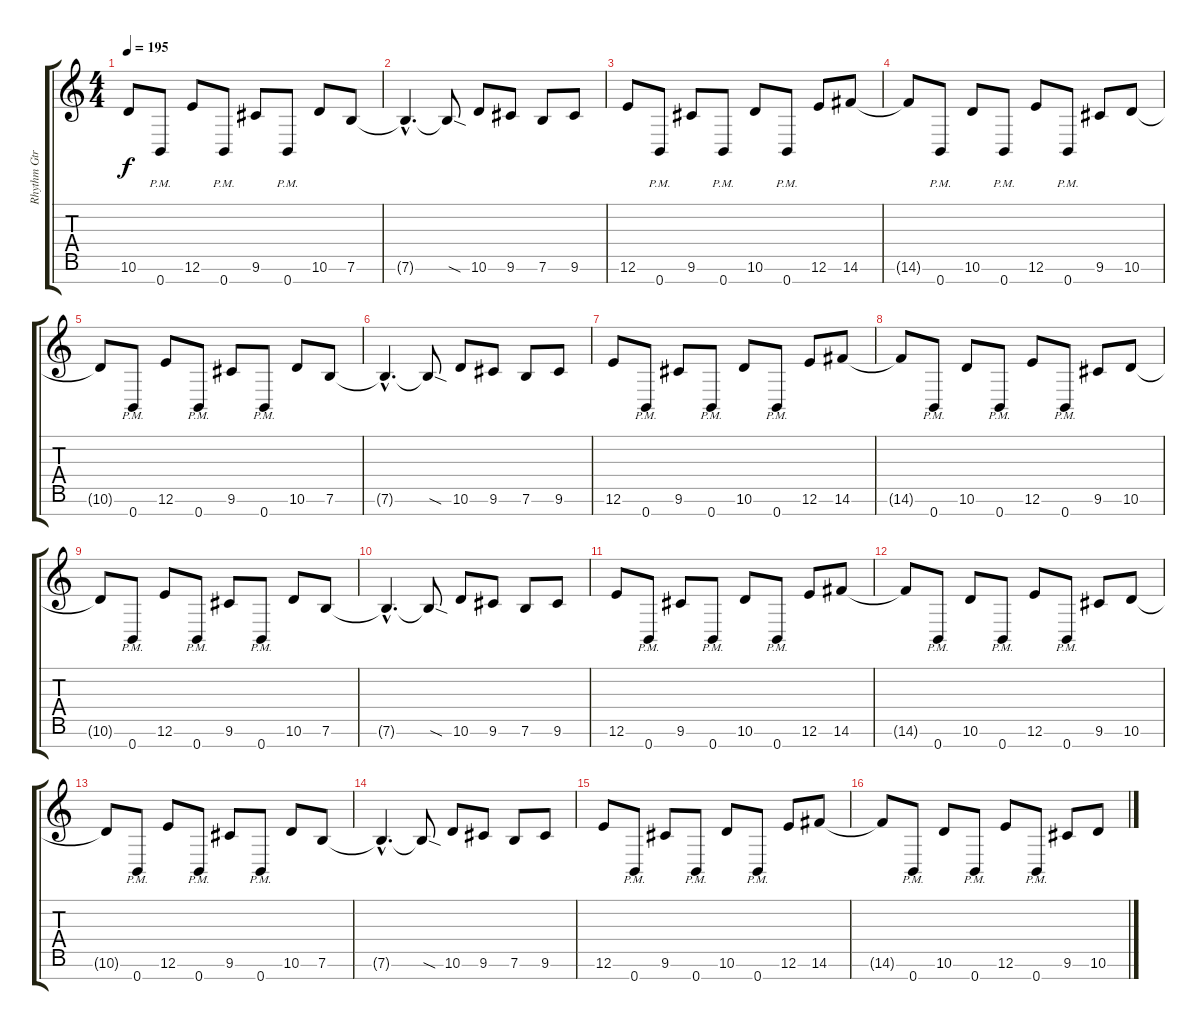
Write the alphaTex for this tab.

\track ("Rhythm Gtr." "Rhythm Gtr") {instrument distortionguitar}
\staff {score tabs}
\tuning (E4 B3 G3 D3 A2 E2 B1) {hide}
\ts (4 4)
\tempo 195
\clef g2
\ks c
10.6{t}.8{dy f} 0.7{pm}.8 12.6.8 0.7{pm}.8 9.6.8 0.7{pm}.8 10.6.8 7.6.8 |
7.6{hac t}.4{d} 7.6{sod t}.8 10.6.8 9.6.8 7.6.8 9.6.8 |
12.6.8 0.7{pm}.8 9.6.8 0.7{pm}.8 10.6.8 0.7{pm}.8 12.6.8 14.6.8 |
14.6{t}.8 0.7{pm}.8 10.6.8 0.7{pm}.8 12.6.8 0.7{pm}.8 9.6.8 10.6.8 |
10.6{t}.8 0.7{pm}.8 12.6.8 0.7{pm}.8 9.6.8 0.7{pm}.8 10.6.8 7.6.8 |
7.6{hac t}.4{d} 7.6{sod t}.8 10.6.8 9.6.8 7.6.8 9.6.8 |
12.6.8 0.7{pm}.8 9.6.8 0.7{pm}.8 10.6.8 0.7{pm}.8 12.6.8 14.6.8 |
14.6{t}.8 0.7{pm}.8 10.6.8 0.7{pm}.8 12.6.8 0.7{pm}.8 9.6.8 10.6.8 |
10.6{t}.8 0.7{pm}.8 12.6.8 0.7{pm}.8 9.6.8 0.7{pm}.8 10.6.8 7.6.8 |
7.6{hac t}.4{d} 7.6{sod t}.8 10.6.8 9.6.8 7.6.8 9.6.8 |
12.6.8 0.7{pm}.8 9.6.8 0.7{pm}.8 10.6.8 0.7{pm}.8 12.6.8 14.6.8 |
14.6{t}.8 0.7{pm}.8 10.6.8 0.7{pm}.8 12.6.8 0.7{pm}.8 9.6.8 10.6.8 |
10.6{t}.8 0.7{pm}.8 12.6.8 0.7{pm}.8 9.6.8 0.7{pm}.8 10.6.8 7.6.8 |
7.6{hac t}.4{d} 7.6{sod t}.8 10.6.8 9.6.8 7.6.8 9.6.8 |
12.6.8 0.7{pm}.8 9.6.8 0.7{pm}.8 10.6.8 0.7{pm}.8 12.6.8 14.6.8 |
14.6{t}.8 0.7{pm}.8 10.6.8 0.7{pm}.8 12.6.8 0.7{pm}.8 9.6.8 10.6.8
